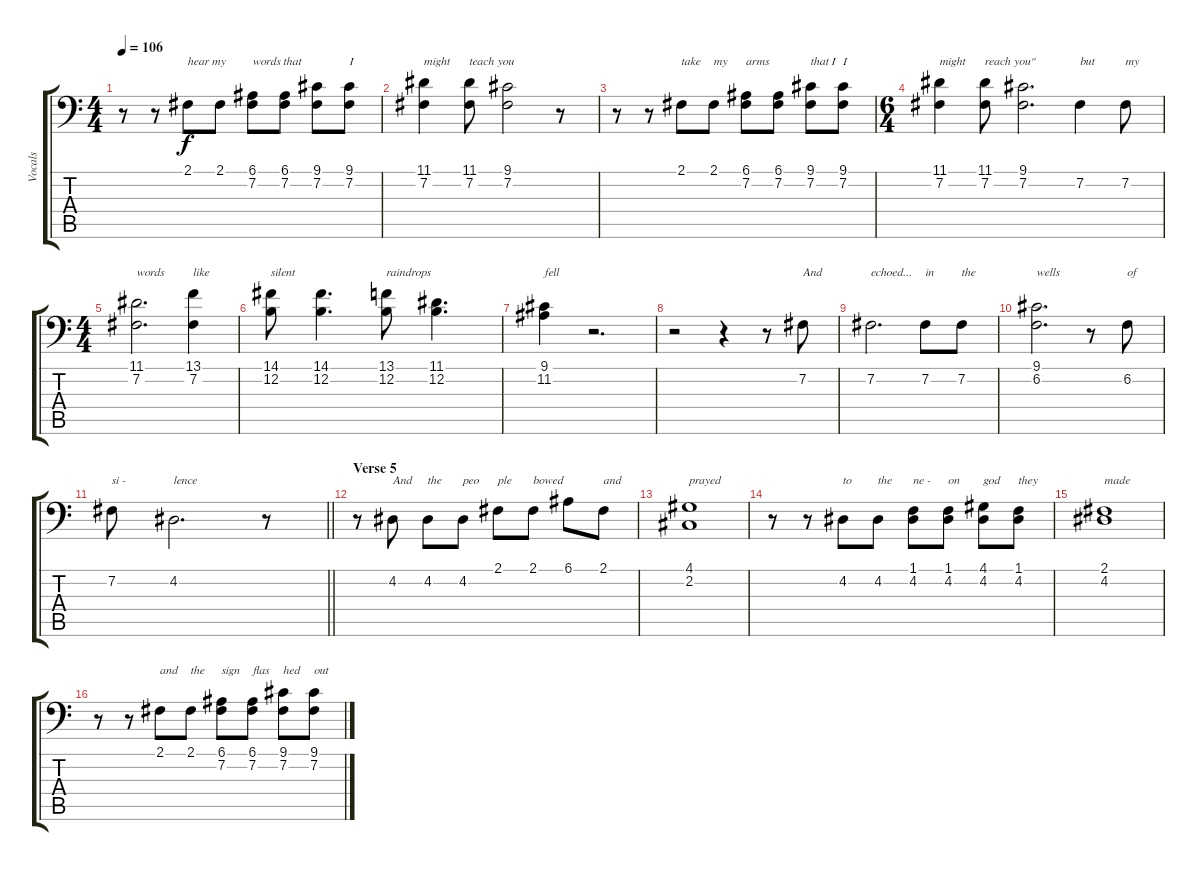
\track ("Vocals" "Vocals") {instrument tenorsax}
\staff {score tabs}
\tuning (E3 B2 G2 D2 A1 E1) {hide}
\ts (4 4)
\tempo 106
\clef f4
\ks c
r.8{dy f} r.8 2.1.8{txt "hear my"} 2.1.8 (6.1 7.2).8{txt "words that"} (6.1 7.2).8 (9.1 7.2).8 (9.1 7.2).8{txt "I"} |
(11.1 7.2).4{txt "might"} (11.1 7.2).8{txt "teach you"} (9.1 7.2).2 r.8 |
r.8 r.8 2.1.8{txt "take"} 2.1.8{txt "my"} (6.1 7.2).8{txt "arms"} (6.1 7.2).8 (9.1 7.2).8{txt "that I"} (9.1 7.2).8{txt "I"} |
\ts (6 4)
(11.1 7.2).4{txt "might"} (11.1 7.2).8{txt "reach you\""} (9.1 7.2).2{d} 7.2.4{txt "but"} 7.2.8{txt "my"} |
\ts (4 4)
(11.1 7.2).2{d txt "words"} (13.1 7.2).4{txt "like"} |
(14.1 12.2).8{txt "silent"} (14.1 12.2).4{d} (13.1 12.2).8{txt "raindrops"} (11.1 12.2).4{d} |
(9.1 11.2).4{txt "fell"} r.2{d} |
r.2 r.4 r.8 7.2.8{txt "And"} |
7.2.2{d txt "echoed..."} 7.2.8{txt "in"} 7.2.8{txt "the"} |
(9.1 6.2).2{d txt "wells"} r.8 6.2.8{txt "of"} |
\barLineRight lightlight
7.2.8{txt "si -"} 4.2.2{d txt "lence"} r.8 |
\section ("" "Verse 5")
r.8 4.2.8{txt "And"} 4.2.8{txt "the"} 4.2.8{txt "peo"} 2.1.8{txt "ple"} 2.1.8{txt "bowed "} 6.1.8 2.1.8{txt "and"} |
(4.1 2.2).1{txt "prayed"} |
r.8 r.8 4.2.8{txt "to"} 4.2.8{txt "the"} (1.1 4.2).8{txt "ne -"} (1.1 4.2).8{txt "on"} (4.1 4.2).8{txt "god"} (1.1 4.2).8{txt "they"} |
(2.1 4.2).1{txt "made"} |
r.8 r.8 2.1.8{txt "and"} 2.1.8{txt "the"} (6.1 7.2).8{txt "sign"} (6.1 7.2).8{txt "flas"} (9.1 7.2).8{txt "hed"} (9.1 7.2).8{txt "out"}
